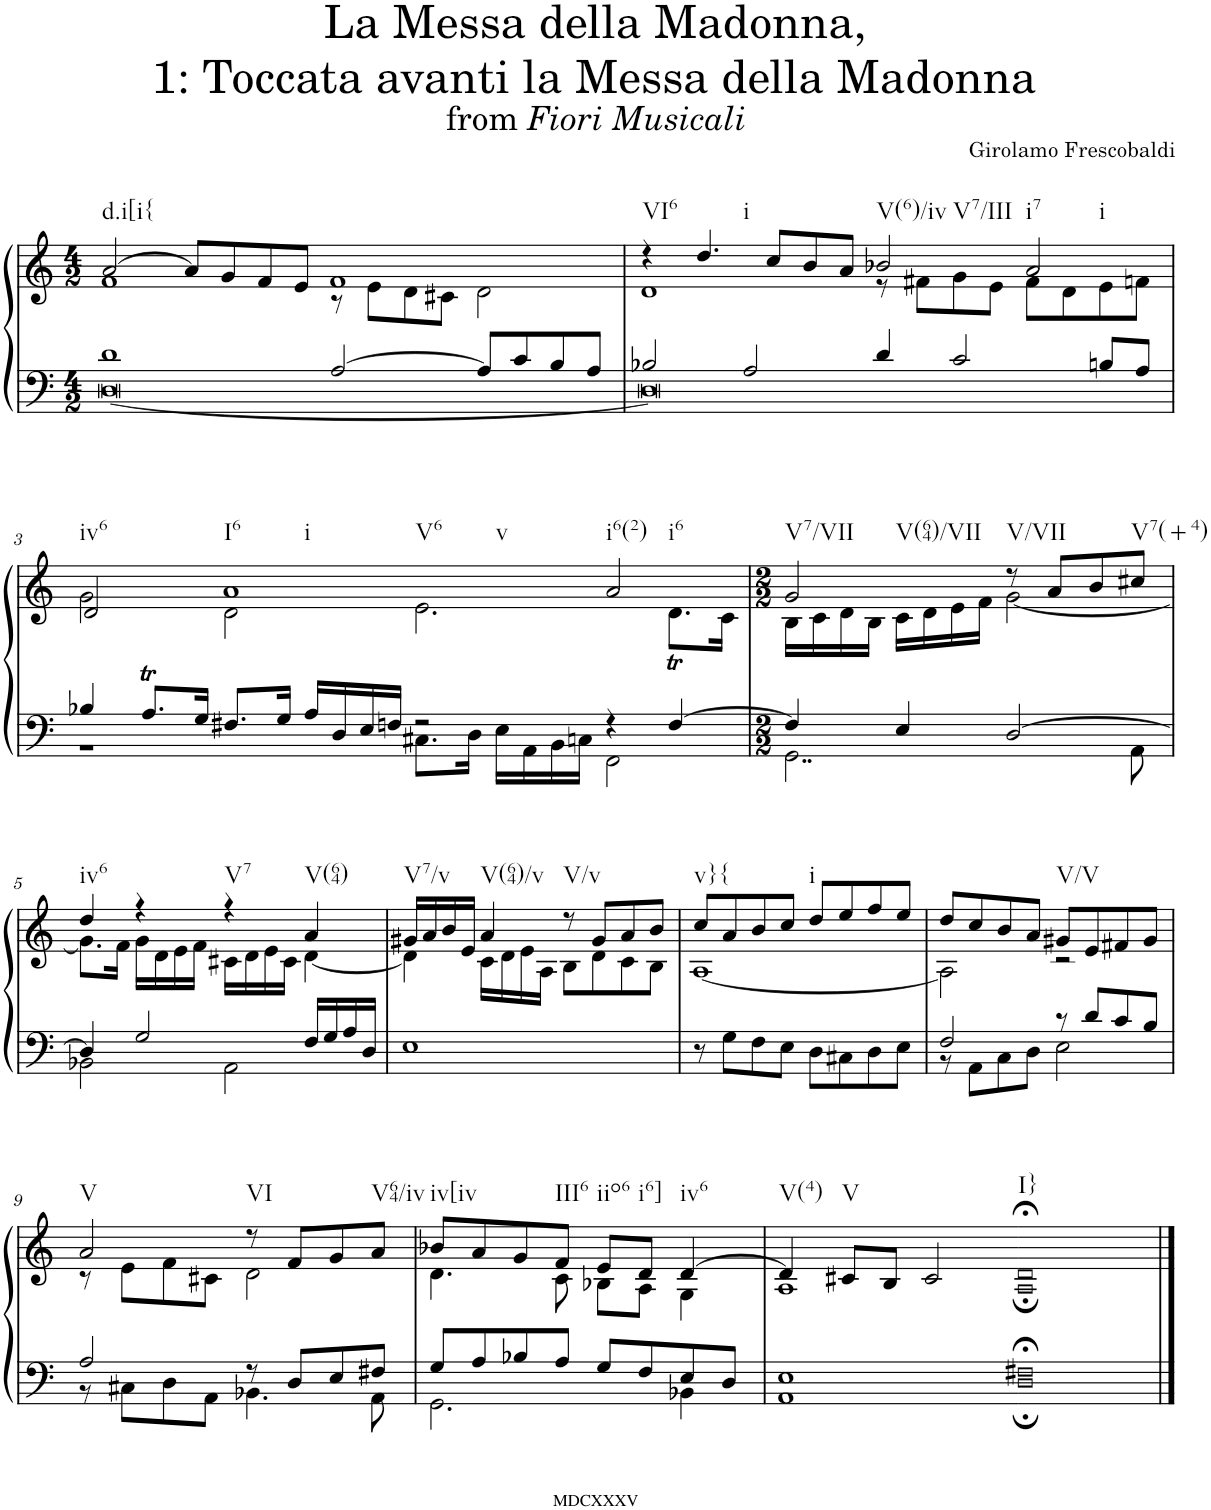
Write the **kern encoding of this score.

**kern	**kern
*part1	*part1
*staff2	*staff1
*I"Organ	*
*I'Org.	*
*clefF4	*clefG2
*k[]	*k[]
*M4/2	*M4/2
=1	=1
*^	*^
!	!	!LO:TX:b:t=d.i[i{	!
1d	[0D	[2a/	1f
.	.	8a/L]	.
.	.	8g/	.
.	.	8f/	.
.	.	8e/J	.
[2A/	.	1f	8r
.	.	.	8e\L
.	.	.	8d\
.	.	.	8c#X\J
8A/L]	.	.	2d\
8c/	.	.	.
8B/	.	.	.
8A/J	.	.	.
=2	=2	=2	=2
!	!	!LO:TX:b:t=VI6	!
2B-X/	0D]	4r	1d
!	!	!LO:TX:b:t=i	!
.	.	4.dd/	.
2A/	.	.	.
.	.	8cc/L	.
.	.	8b/	.
.	.	8a/J	.
!	!	!LO:TX:b:t=V(6)/iv	!
!	!	!LO:TX:b:t=V7/III	!
4d/	.	2b-X/	8r
.	.	.	8f#X\L
2c/	.	.	8g\
.	.	.	8e\J
!	!	!LO:TX:b:t=i7	!
!	!	!LO:TX:b:t=i	!
.	.	2a/	8f#\L
.	.	.	8d\
8Bn/L	.	.	8e\
8A/J	.	.	8fn\J
!!LO:LB:g=z	!!
=3	=3	=3	=3
!	!	!LO:TX:b:t=iv6	!
4B-X/	1r	2d/	2g\
8.AT/L	.	.	.
16G/Jk	.	.	.
!	!	!LO:TX:b:t=I6	!
!	!	!LO:TX:b:t=i	!
!	!	!LO:TX:b:t=V6	!
!	!	!LO:TX:b:t=v	!
8.F#X/L	.	1a	2d\
16G/Jk	.	.	.
16A/LL	.	.	.
16D/	.	.	.
16E/	.	.	.
16Fn/JJ	.	.	.
2r	8.C#X\L	.	2.e\
.	16D\Jk	.	.
.	16E\LL	.	.
.	16AA\	.	.
.	16BB\	.	.
.	16Cn\JJ	.	.
!	!	!LO:TX:b:t=i6(2)	!
!	!	!LO:TX:b:t=i6	!
4r	2FF\	2a/	.
[4F/	.	.	8.dT\L
.	.	.	16c\Jk
=4	=4	=4	=4
*M2/2	*	*M2/2	*
!	!	!LO:TX:b:t=V7/VII	!
!	!	!LO:TX:b:t=V(64)/VII	!
4F/]	2..GG\	2g/	16B\LL
.	.	.	16c\
.	.	.	16d\
.	.	.	16B\JJ
4E/	.	.	16c\LL
.	.	.	16d\
.	.	.	16e\
.	.	.	16f\JJ
!	!	!LO:TX:b:t=V/VII	!
[2D/	.	8r	[2g\
.	.	8a/L	.
.	.	8b/	.
!	!	!LO:TX:b:t=V7(+4)	!
.	8AA\	8cc#X/J	.
!!LO:LB:g=z	!!
=5	=5	=5	=5
!	!	!LO:TX:b:t=iv6	!
4D/]	2BB-X\	4dd/	8.g\L]
.	.	.	16f\Jk
2G/	.	4r	16g\LL
.	.	.	16d\
.	.	.	16e\
.	.	.	16f\JJ
!	!	!LO:TX:b:t=V7	!
.	2AA\	4r	16c#X\LL
.	.	.	16d\
.	.	.	16e\
.	.	.	16c#\JJ
!	!	!LO:TX:b:t=V(64)	!
16F/LL	.	4a/	[4d\
16G/	.	.	.
16A/	.	.	.
16D/JJ	.	.	.
*v	*v	*	*
=6	=6	=6
!	!LO:TX:b:t=V7/v	!
1E	16g#X/LL	4d\]
.	16a/	.
.	16b/	.
.	16e/JJ	.
!	!LO:TX:b:t=V(64)/v	!
.	4a/	16c\LL
.	.	16d\
.	.	16e\
.	.	16A\JJ
!	!LO:TX:b:t=V/v	!
.	8r	8B\L
.	8g#/L	8d\
.	8a/	8c\
.	8b/J	8B\J
=7	=7	=7
!	!LO:TX:b:t=v}{	!
8r	8cc/L	[1A
8G\L	8a/	.
8F\	8b/	.
8E\J	8cc/J	.
!	!LO:TX:b:t=i	!
8D\L	8dd/L	.
8C#X\	8ee/	.
8D\	8ff/	.
8E\J	8ee/J	.
=8	=8	=8
*^	*	*
2F/	8r	8dd/L	2A\]
.	8AA\L	8cc/	.
.	8C\	8b/	.
.	8D\J	8a/J	.
!	!	!LO:TX:b:t=V/V	!
8r	2E\	8g#X/L	2r
8d/L	.	8e/	.
8c/	.	8f#X/	.
8B/J	.	8g#/J	.
!!LO:LB:g=z	!!
=9	=9	=9	=9
!	!	!LO:TX:b:t=V	!
2A/	8r	2a/	8r
.	8C#X\L	.	8e\L
.	8D\	.	8f\
.	8AA\J	.	8c#X\J
!	!	!LO:TX:b:t=VI	!
8r	4.BB-X\	8r	2d\
8D/L	.	8f/L	.
8E/	.	8g/	.
!	!	!LO:TX:b:t=V64/iv	!
8F#X/J	8AA\	8a/J	.
=10	=10	=10	=10
!	!	!LO:TX:b:t=iv[iv	!
8G/L	2.GG\	8b-X/L	4.d\
8A/	.	8a/	.
8B-X/	.	8g/	.
!	!	!LO:TX:b:t=III6	!
8A/J	.	8f/J	8c\
!	!	!LO:TX:b:t=iio6	!
8G/L	.	8e/L	8B-X\L
!	!	!LO:TX:b:t=i6]	!
8F/	.	8d/J	8A\J
!	!	!LO:TX:b:t=iv6	!
8E/	4BB-X\	[4d/	4G\
8D/J	.	.	.
=11	=11	=11	=11
!	!	!LO:TX:b:t=V(4)	!
1E	1AA	4d/]	1A
!	!	!LO:TX:b:t=V	!
.	.	8c#X/L	.
.	.	8B/J	.
.	.	2c#/	.
=12-	=12-	=12-	=12-
!	!	!LO:TX:b:t=I}	!
1F#X;<	1D;	1d;<	1A;
*v	*v	*	*
*	*v	*v
==	==
*-	*-
